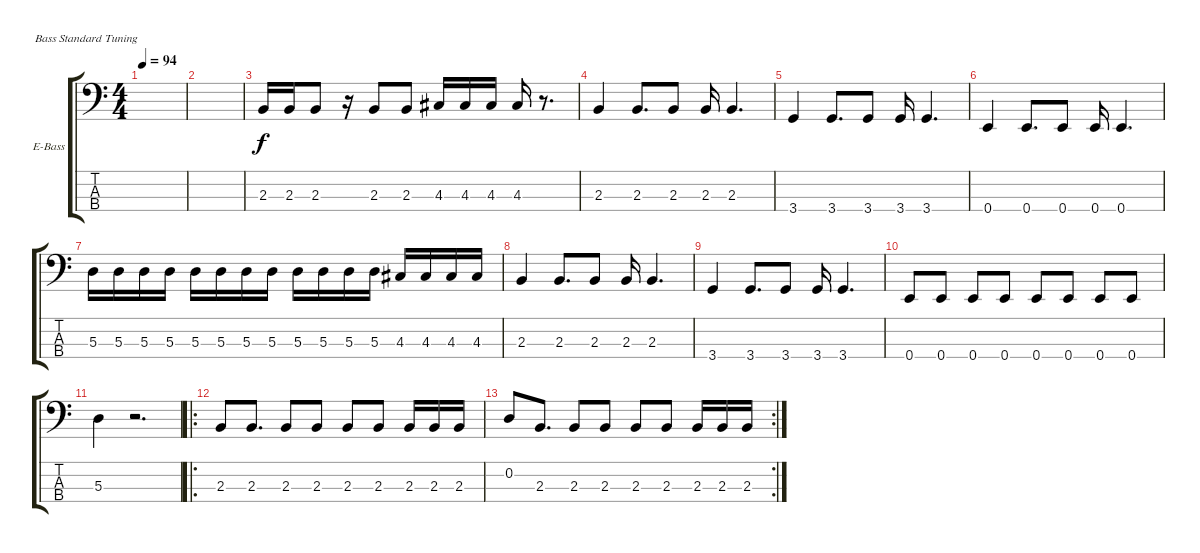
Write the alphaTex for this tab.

\defaultSystemsLayout 4
\bracketExtendMode groupsimilarinstruments
\firstSystemTrackNameOrientation horizontal
\otherSystemsTrackNameOrientation horizontal
\track ("John Cooper (Bass)" "E-Bass") {instrument electricbassfinger}
\staff {score tabs}
\tuning (G2 D2 A1 E1)
\ts (4 4)
\tempo 94
\clef f4
\ks c
|
|
\scale
0.333333 2.3.16 2.3.16 2.3.8 r.16 2.3.8 2.3.8 4.3.16 4.3.16 4.3.16 4.3.16 r.8{d} |
\scale
0.333333 2.3.4 2.3.8{d} 2.3.8 2.3.16 2.3.4{d} |
\scale
0.333333 3.4.4 3.4.8{d} 3.4.8 3.4.16 3.4.4{d} |
\scale
0.333333 0.4.4 0.4.8{d} 0.4.8 0.4.16 0.4.4{d} |
\scale
0.333333 5.3.16 5.3.16 5.3.16 5.3.16 5.3.16 5.3.16 5.3.16 5.3.16 5.3.16 5.3.16 5.3.16 5.3.16 4.3.16 4.3.16 4.3.16 4.3.16 |
\scale
0.333333 2.3.4 2.3.8{d} 2.3.8 2.3.16 2.3.4{d} |
\scale
0.333333 3.4.4 3.4.8{d} 3.4.8 3.4.16 3.4.4{d} |
\scale
0.333333 0.4.8 0.4.8 0.4.8 0.4.8 0.4.8 0.4.8 0.4.8 0.4.8 |
\scale
0.333333 5.3.4 r.2{d} |
\ro
\scale
0.342723 2.3.8 2.3.8{d} 2.3.8 2.3.8 2.3.8 2.3.8 2.3.16 2.3.16 2.3.16 |
\rc 2
\scale
0.314554 0.2.8 2.3.8{d} 2.3.8 2.3.8 2.3.8 2.3.8 2.3.16 2.3.16 2.3.16 |
\scale
0.342723 |
\scale
0.354497
